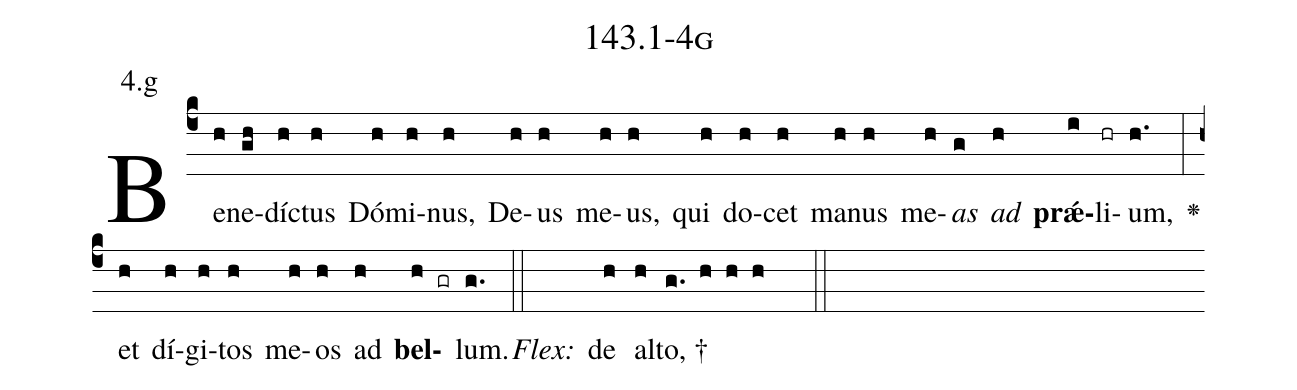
name: 143.1-4g;
annotation: 4.g;
%%
(c4)Be(h)ne(gh)díc(h)tus(h) Dó(h)mi(h)nus,(h) De(h)us(h) me(h)us,(h) qui(h) do(h)cet(h) ma(h)nus(h) me(h)<i>as</i>(g) <i>ad</i>(h) <b>prǽ</b>(i)li(hr)um,(h.) <v>\greheightstar</v>(:) et(h) dí(h)gi(h)tos(h) me(h)os(h) ad(h) <b>bel</b>(h gr)lum.(g.) (::)
<i>Flex:</i>()  de(h) al(h)to, †(g. h h h  ::)

%E(h) u(h) o(h) u(h) a(h) e.(g.) (::)
